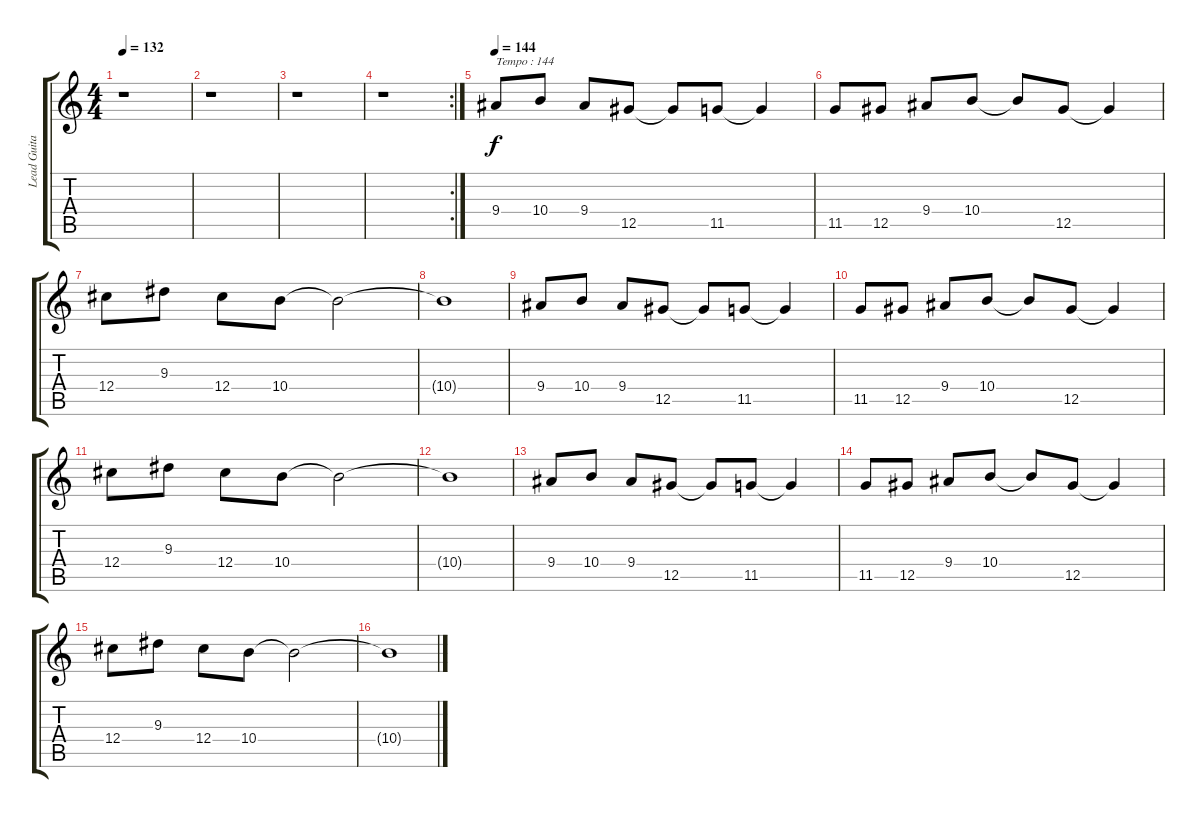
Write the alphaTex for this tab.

\track ("Lead Guitar I" "Lead Guita") {instrument distortionguitar}
\staff {score tabs}
\tuning (Eb4 Bb3 Gb3 Db3 Ab2 Eb2) {hide}
\ts (4 4)
\tempo 132
\clef g2
\ks c
r.1{dy f} |
r.1 |
r.1 |
\rc 2
r.1 |
\tempo 144
9.4.8{txt "Tempo : 144"} 10.4.8 9.4.8 12.5.8 12.5{t}.8 11.5.8 11.5{t}.4 |
11.5.8 12.5.8 9.4.8 10.4.8 10.4{t}.8 12.5.8 12.5{t}.4 |
12.4.8 9.3.8 12.4.8 10.4.8 10.4{t}.2 |
10.4{t}.1 |
9.4.8 10.4.8 9.4.8 12.5.8 12.5{t}.8 11.5.8 11.5{t}.4 |
11.5.8 12.5.8 9.4.8 10.4.8 10.4{t}.8 12.5.8 12.5{t}.4 |
12.4.8 9.3.8 12.4.8 10.4.8 10.4{t}.2 |
10.4{t}.1 |
9.4.8 10.4.8 9.4.8 12.5.8 12.5{t}.8 11.5.8 11.5{t}.4 |
11.5.8 12.5.8 9.4.8 10.4.8 10.4{t}.8 12.5.8 12.5{t}.4 |
12.4.8 9.3.8 12.4.8 10.4.8 10.4{t}.2 |
10.4{t}.1
